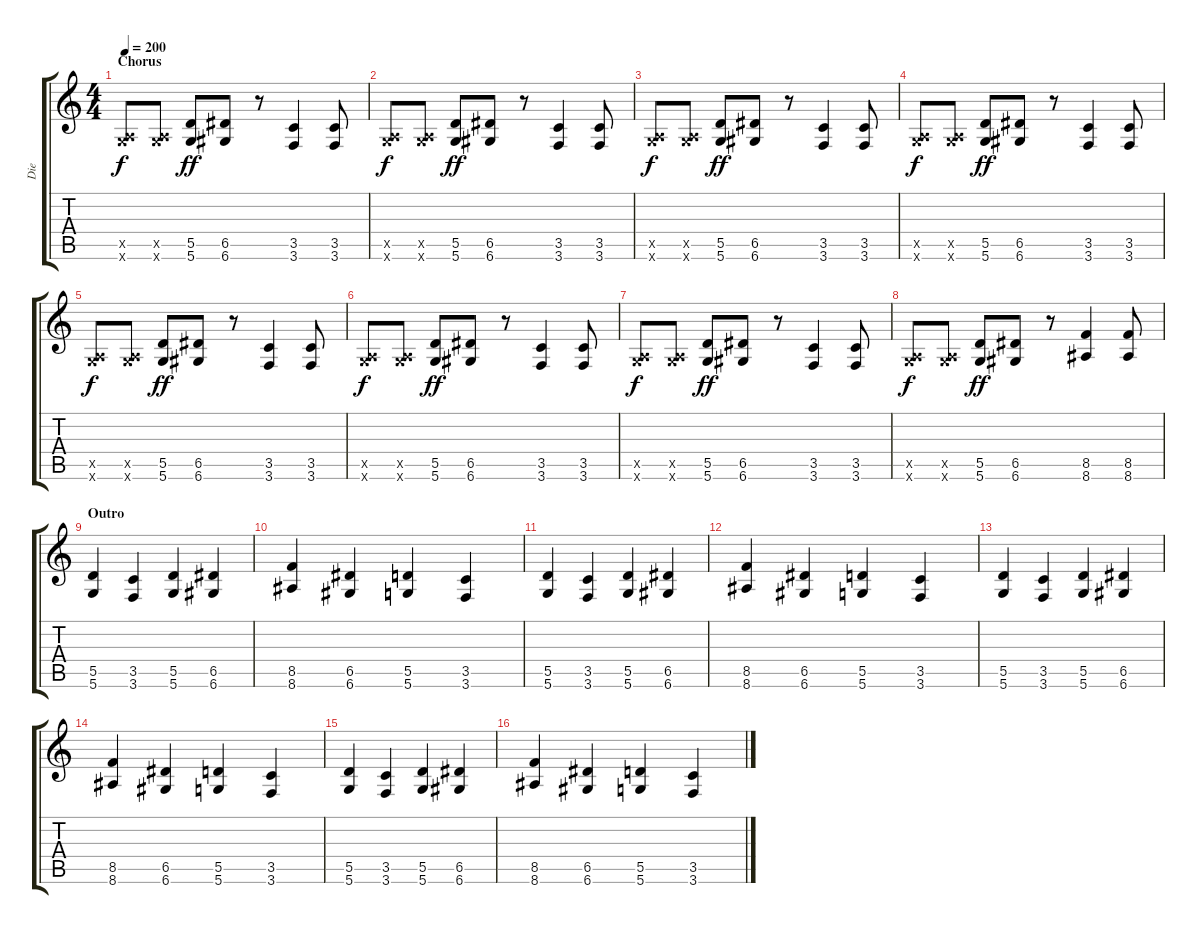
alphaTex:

\track ("Die" "Die") {instrument distortionguitar}
\staff {score tabs}
\tuning (E4 B3 G3 D3 A2 D2) {hide}
\ts (4 4)
\section ("" "Chorus")
\tempo 200
\clef g2
\ks c
(0.5{x} 5.6{x}).8{dy f} (0.5{x} 5.6{x}).8 (5.5 5.6).8{dy ff} (6.5 6.6).8 r.8 (3.5 3.6).4 (3.5 3.6).8 |
(0.5{x} 5.6{x}).8{dy f} (0.5{x} 5.6{x}).8 (5.5 5.6).8{dy ff} (6.5 6.6).8 r.8 (3.5 3.6).4 (3.5 3.6).8 |
(0.5{x} 5.6{x}).8{dy f} (0.5{x} 5.6{x}).8 (5.5 5.6).8{dy ff} (6.5 6.6).8 r.8 (3.5 3.6).4 (3.5 3.6).8 |
(0.5{x} 5.6{x}).8{dy f} (0.5{x} 5.6{x}).8 (5.5 5.6).8{dy ff} (6.5 6.6).8 r.8 (3.5 3.6).4 (3.5 3.6).8 |
(0.5{x} 5.6{x}).8{dy f} (0.5{x} 5.6{x}).8 (5.5 5.6).8{dy ff} (6.5 6.6).8 r.8 (3.5 3.6).4 (3.5 3.6).8 |
(0.5{x} 5.6{x}).8{dy f} (0.5{x} 5.6{x}).8 (5.5 5.6).8{dy ff} (6.5 6.6).8 r.8 (3.5 3.6).4 (3.5 3.6).8 |
(0.5{x} 5.6{x}).8{dy f} (0.5{x} 5.6{x}).8 (5.5 5.6).8{dy ff} (6.5 6.6).8 r.8 (3.5 3.6).4 (3.5 3.6).8 |
(0.5{x} 5.6{x}).8{dy f} (0.5{x} 5.6{x}).8 (5.5 5.6).8{dy ff} (6.5 6.6).8 r.8 (8.5 8.6).4 (8.5 8.6).8 |
\section ("" "Outro")
(5.5 5.6).4 (3.5 3.6).4 (5.5 5.6).4 (6.5 6.6).4 |
(8.5 8.6).4 (6.5 6.6).4 (5.5 5.6).4 (3.5 3.6).4 |
(5.5 5.6).4 (3.5 3.6).4 (5.5 5.6).4 (6.5 6.6).4 |
(8.5 8.6).4 (6.5 6.6).4 (5.5 5.6).4 (3.5 3.6).4 |
(5.5 5.6).4 (3.5 3.6).4 (5.5 5.6).4 (6.5 6.6).4 |
(8.5 8.6).4 (6.5 6.6).4 (5.5 5.6).4 (3.5 3.6).4 |
(5.5 5.6).4 (3.5 3.6).4 (5.5 5.6).4 (6.5 6.6).4 |
(8.5 8.6).4 (6.5 6.6).4 (5.5 5.6).4 (3.5 3.6).4
